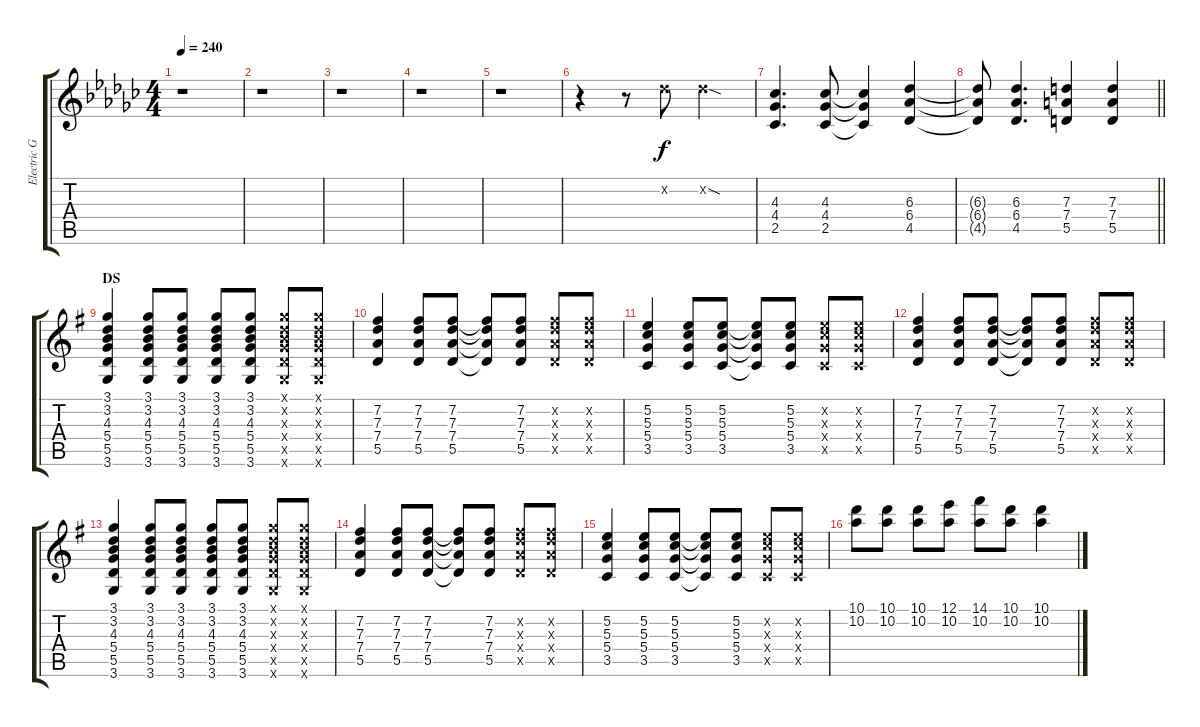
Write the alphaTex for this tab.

\track ("Electric Guitar" "Electric G") {instrument overdrivenguitar}
\staff {score tabs}
\tuning (E4 B3 G3 D3 A2 E2) {hide}
\ts (4 4)
\section ("" "")
\tempo 240
\clef g2
\ks gb
r.1{dy f} |
r.1 |
r.1 |
r.1 |
r.1 |
r.4 r.8 2.2{x}.8 2.2{sod x}.2 |
(4.3 4.4 2.5).4{d} (4.3 4.4 2.5).8 (4.3{t} 4.4{t} 2.5{t}).4 (6.3 6.4 4.5).4 |
\barLineRight lightlight
(6.3{t} 6.4{t} 4.5{t}).8 (6.3 6.4 4.5).4{d} (7.3 7.4 5.5).4 (7.3 7.4 5.5).4 |
\section ("" "DS")
\ks g
(3.1 3.2 4.3 5.4 5.5 3.6).4 (3.1 3.2 4.3 5.4 5.5 3.6).8 (3.1 3.2 4.3 5.4 5.5 3.6).8 (3.1 3.2 4.3 5.4 5.5 3.6).8 (3.1 3.2 4.3 5.4 5.5 3.6).8 (3.1{x} 3.2{x} 4.3{x} 5.4{x} 5.5{x} 3.6{x}).8 (3.1{x} 3.2{x} 4.3{x} 5.4{x} 5.5{x} 3.6{x}).8 |
(7.2 7.3 7.4 5.5).4 (7.2 7.3 7.4 5.5).8 (7.2 7.3 7.4 5.5).8 (7.2{t} 7.3{t} 7.4{t} 5.5{t}).8 (7.2 7.3 7.4 5.5).8 (7.2{x} 7.3{x} 7.4{x} 5.5{x}).8 (7.2{x} 7.3{x} 7.4{x} 5.5{x}).8 |
(5.2 5.3 5.4 3.5).4 (5.2 5.3 5.4 3.5).8 (5.2 5.3 5.4 3.5).8 (5.2{t} 5.3{t} 5.4{t} 3.5{t}).8 (5.2 5.3 5.4 3.5).8 (5.2{x} 5.3{x} 5.4{x} 3.5{x}).8 (5.2{x} 5.3{x} 5.4{x} 3.5{x}).8 |
(7.2 7.3 7.4 5.5).4 (7.2 7.3 7.4 5.5).8 (7.2 7.3 7.4 5.5).8 (7.2{t} 7.3{t} 7.4{t} 5.5{t}).8 (7.2 7.3 7.4 5.5).8 (7.2{x} 7.3{x} 7.4{x} 5.5{x}).8 (7.2{x} 7.3{x} 7.4{x} 5.5{x}).8 |
(3.1 3.2 4.3 5.4 5.5 3.6).4 (3.1 3.2 4.3 5.4 5.5 3.6).8 (3.1 3.2 4.3 5.4 5.5 3.6).8 (3.1 3.2 4.3 5.4 5.5 3.6).8 (3.1 3.2 4.3 5.4 5.5 3.6).8 (3.1{x} 3.2{x} 4.3{x} 5.4{x} 5.5{x} 3.6{x}).8 (3.1{x} 3.2{x} 4.3{x} 5.4{x} 5.5{x} 3.6{x}).8 |
(7.2 7.3 7.4 5.5).4 (7.2 7.3 7.4 5.5).8 (7.2 7.3 7.4 5.5).8 (7.2{t} 7.3{t} 7.4{t} 5.5{t}).8 (7.2 7.3 7.4 5.5).8 (7.2{x} 7.3{x} 7.4{x} 5.5{x}).8 (7.2{x} 7.3{x} 7.4{x} 5.5{x}).8 |
(5.2 5.3 5.4 3.5).4 (5.2 5.3 5.4 3.5).8 (5.2 5.3 5.4 3.5).8 (5.2{t} 5.3{t} 5.4{t} 3.5{t}).8 (5.2 5.3 5.4 3.5).8 (5.2{x} 5.3{x} 5.4{x} 3.5{x}).8 (5.2{x} 5.3{x} 5.4{x} 3.5{x}).8 |
(10.1 10.2).8 (10.1 10.2).8 (10.1 10.2).8 (12.1 10.2).8 (14.1 10.2).8 (10.1 10.2).8 (10.1 10.2).4
